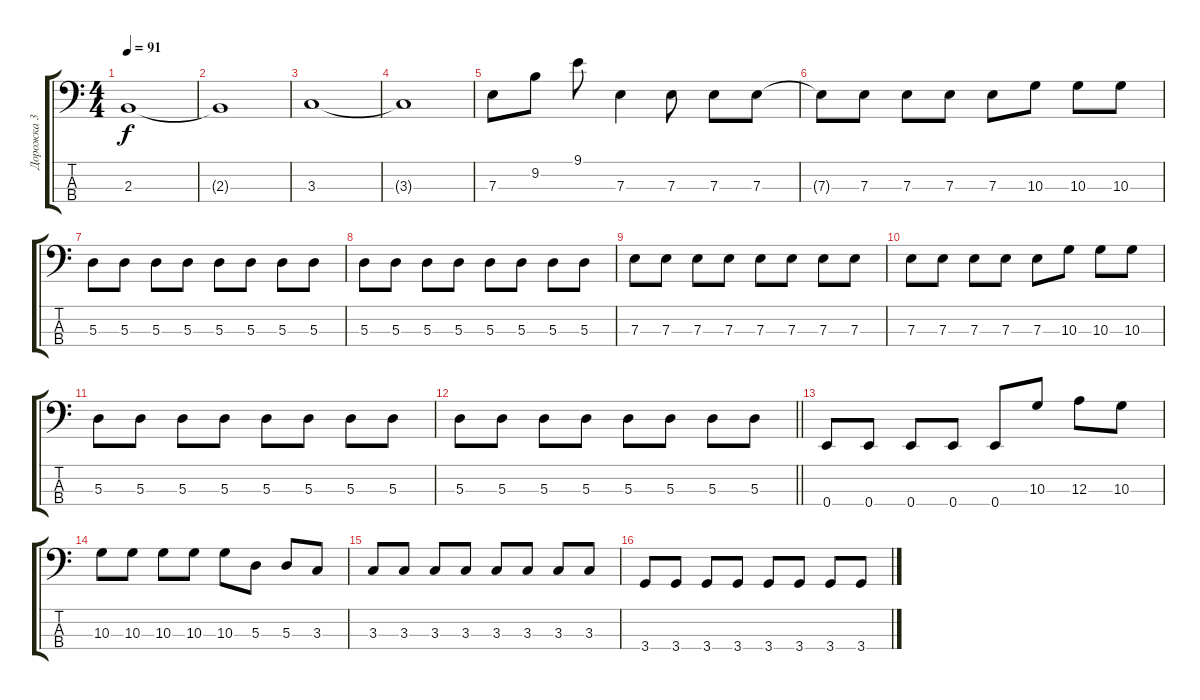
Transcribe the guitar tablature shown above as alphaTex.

\track ("Дорожка 3" "Дорожка 3") {instrument electricbassfinger}
\staff {score tabs}
\tuning (G2 D2 A1 E1) {hide}
\ts (4 4)
\tempo 91
\clef f4
\ks c
2.3.1{dy f} |
2.3{t}.1 |
3.3.1 |
3.3{t}.1 |
7.3.8 9.2.8 9.1.8 7.3.4 7.3.8 7.3.8 7.3.8 |
7.3{t}.8 7.3.8 7.3.8 7.3.8 7.3.8 10.3.8 10.3.8 10.3.8 |
5.3.8 5.3.8 5.3.8 5.3.8 5.3.8 5.3.8 5.3.8 5.3.8 |
5.3.8 5.3.8 5.3.8 5.3.8 5.3.8 5.3.8 5.3.8 5.3.8 |
7.3.8 7.3.8 7.3.8 7.3.8 7.3.8 7.3.8 7.3.8 7.3.8 |
7.3.8 7.3.8 7.3.8 7.3.8 7.3.8 10.3.8 10.3.8 10.3.8 |
5.3.8 5.3.8 5.3.8 5.3.8 5.3.8 5.3.8 5.3.8 5.3.8 |
\barLineRight lightlight
5.3.8 5.3.8 5.3.8 5.3.8 5.3.8 5.3.8 5.3.8 5.3.8 |
0.4.8 0.4.8 0.4.8 0.4.8 0.4.8 10.3.8 12.3.8 10.3.8 |
10.3.8 10.3.8 10.3.8 10.3.8 10.3.8 5.3.8 5.3.8 3.3.8 |
3.3.8 3.3.8 3.3.8 3.3.8 3.3.8 3.3.8 3.3.8 3.3.8 |
3.4.8 3.4.8 3.4.8 3.4.8 3.4.8 3.4.8 3.4.8 3.4.8
